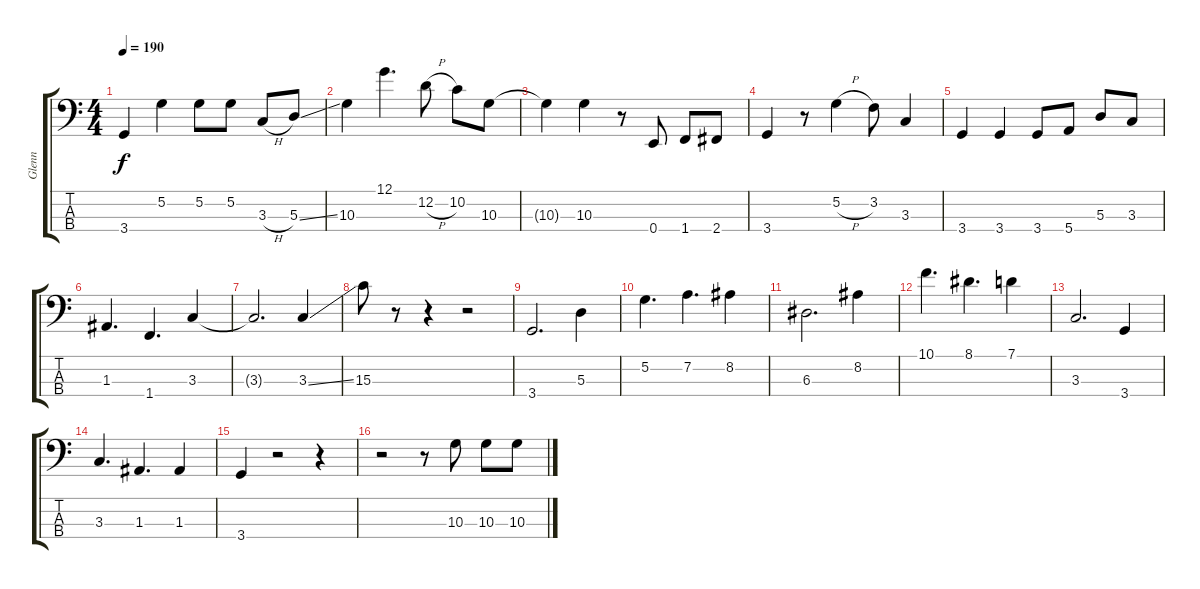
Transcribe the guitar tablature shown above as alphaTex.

\track ("Glenn" "Glenn") {instrument electricbassfinger}
\staff {score tabs}
\tuning (G2 D2 A1 E1) {hide}
\ts (4 4)
\tempo 190
\clef f4
\ks c
3.4{t}.4{dy f} 5.2.4 5.2.8 5.2.8 3.3{h}.8 5.3{ss}.8 |
10.3.4 12.1.4{d} 12.2{h}.8 10.2.8 10.3.8 |
10.3{t}.4 10.3.4 r.8 0.4.8 1.4.8 2.4.8 |
3.4.4 r.8 5.2{h}.4 3.2.8 3.3.4 |
3.4.4 3.4.4 3.4.8 5.4.8 5.3.8 3.3.8 |
1.3.4{d} 1.4.4{d} 3.3.4 |
3.3{t}.2{d} 3.3{ss}.4 |
15.3.8 r.8 r.4 r.2 |
3.4.2{d} 5.3.4 |
5.2.4{d} 7.2.4{d} 8.2.4 |
6.3.2{d} 8.2.4 |
10.1.4{d} 8.1.4{d} 7.1.4 |
3.3.2{d} 3.4.4 |
3.3.4{d} 1.3.4{d} 1.3.4 |
3.4.4 r.2 r.4 |
r.2 r.8 10.3.8 10.3.8 10.3.8
